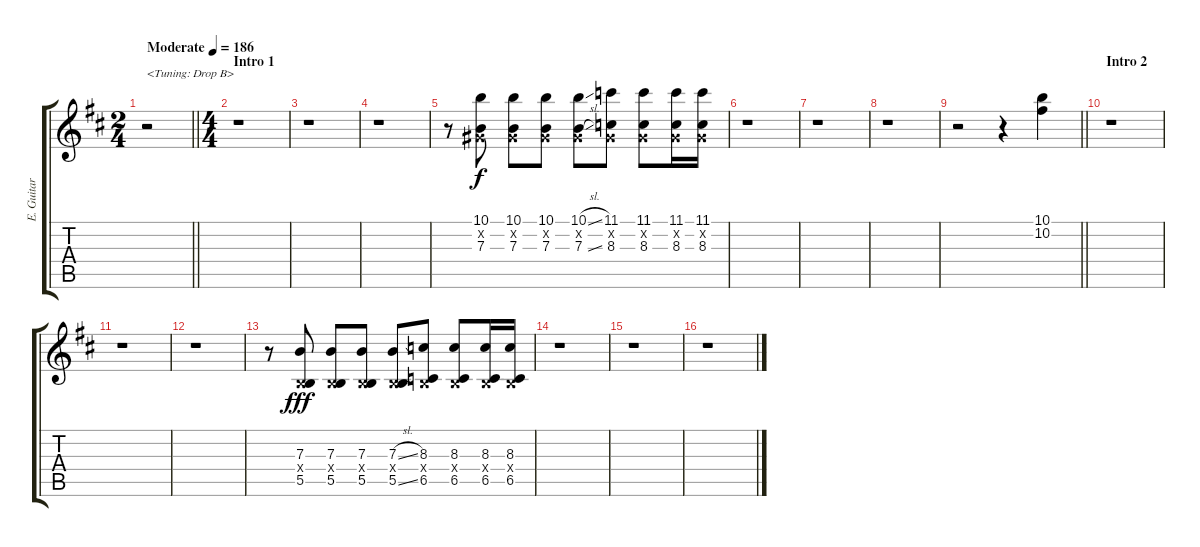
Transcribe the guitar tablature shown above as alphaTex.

\track ("E. Guitar III" "E. Guitar ") {instrument overdrivenguitar}
\staff {score tabs}
\tuning (Db4 Ab3 E3 B2 Gb2 B1) {hide}
\ts (2 4)
\tempo (186 "Moderate")
\clef g2
\barLineRight lightlight
\ks d
r.2{txt "<Tuning: Drop B>" dy f instrument overdrivenguitar} |
\ts (4 4)
\section ("" "Intro 1")
r.1 |
r.1 |
r.1 |
r.8 (10.1 0.2{x} 7.3).8 (10.1 0.2{x} 7.3).8 (10.1 0.2{x} 7.3).8 (10.1{sl} 0.2{x} 7.3{sl}).8 (11.1 0.2{x} 8.3).8 (11.1 0.2{x} 8.3).8 (11.1 0.2{x} 8.3).16 (11.1 0.2{x} 8.3).16 |
r.1 |
r.1 |
r.1 |
\barLineRight lightlight
r.2 r.4 (10.1 10.2).4 |
\section ("" "Intro 2")
r.1 |
r.1 |
r.1 |
r.8 (7.3 0.4{x} 5.5).8{dy fff} (7.3 0.4{x} 5.5).8 (7.3 0.4{x} 5.5).8 (7.3{sl} 0.4{x} 5.5{sl}).8 (8.3 0.4{x} 6.5).8 (8.3 0.4{x} 6.5).8 (8.3 0.4{x} 6.5).16 (8.3 0.4{x} 6.5).16 |
r.1 |
r.1 |
r.1
